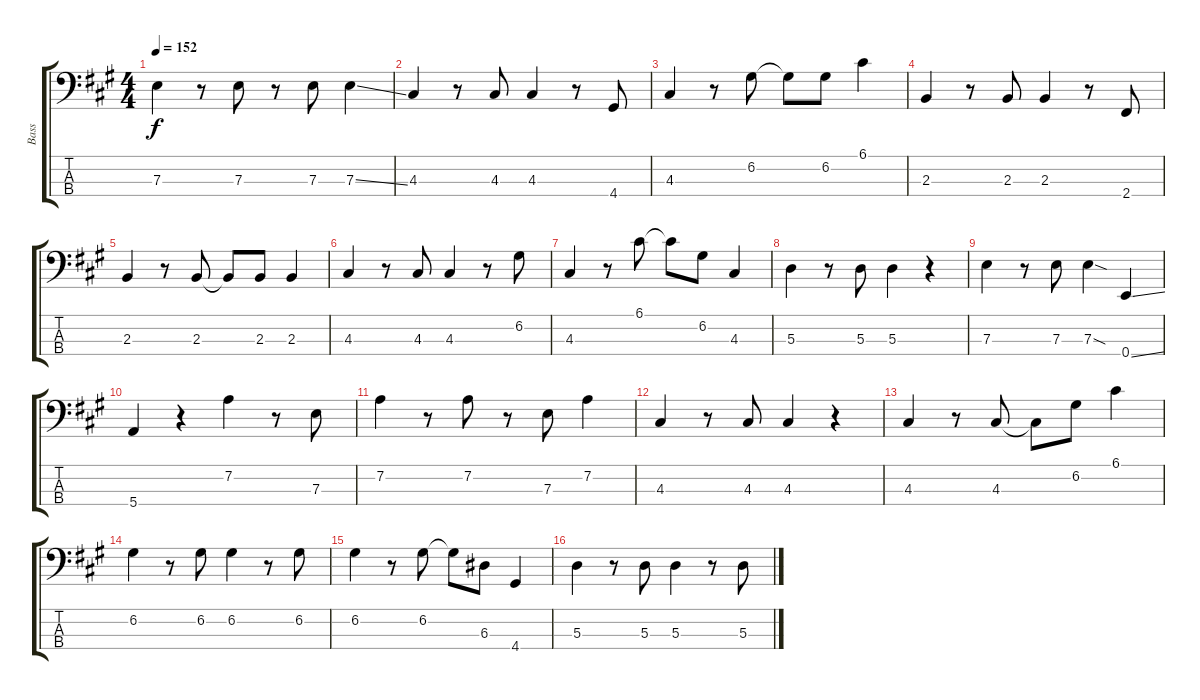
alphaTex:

\track ("Bass" "Bass") {instrument electricbasspick}
\staff {score tabs}
\tuning (G2 D2 A1 E1) {hide}
\ts (4 4)
\tempo 152
\clef f4
\ks a
7.3.4{dy f} r.8 7.3.8 r.8 7.3.8 7.3{ss}.4 |
4.3.4 r.8 4.3.8 4.3.4 r.8 4.4.8 |
4.3.4 r.8 6.2.8 6.2{t}.8 6.2.8 6.1.4 |
2.3.4 r.8 2.3.8 2.3.4 r.8 2.4.8 |
2.3.4 r.8 2.3.8 2.3{t}.8 2.3.8 2.3.4 |
4.3.4 r.8 4.3.8 4.3.4 r.8 6.2.8 |
4.3.4 r.8 6.1.8 6.1{t}.8 6.2.8 4.3.4 |
5.3.4 r.8 5.3.8 5.3.4 r.4 |
7.3.4 r.8 7.3.8 7.3{sod}.4 0.4{ss}.4 |
5.4.4 r.4 7.2.4 r.8 7.3.8 |
7.2.4 r.8 7.2.8 r.8 7.3.8 7.2.4 |
4.3.4 r.8 4.3.8 4.3.4 r.4 |
4.3.4 r.8 4.3.8 4.3{t}.8 6.2.8 6.1.4 |
6.2.4 r.8 6.2.8 6.2.4 r.8 6.2.8 |
6.2.4 r.8 6.2.8 6.2{t}.8 6.3.8 4.4.4 |
5.3.4 r.8 5.3.8 5.3.4 r.8 5.3.8
